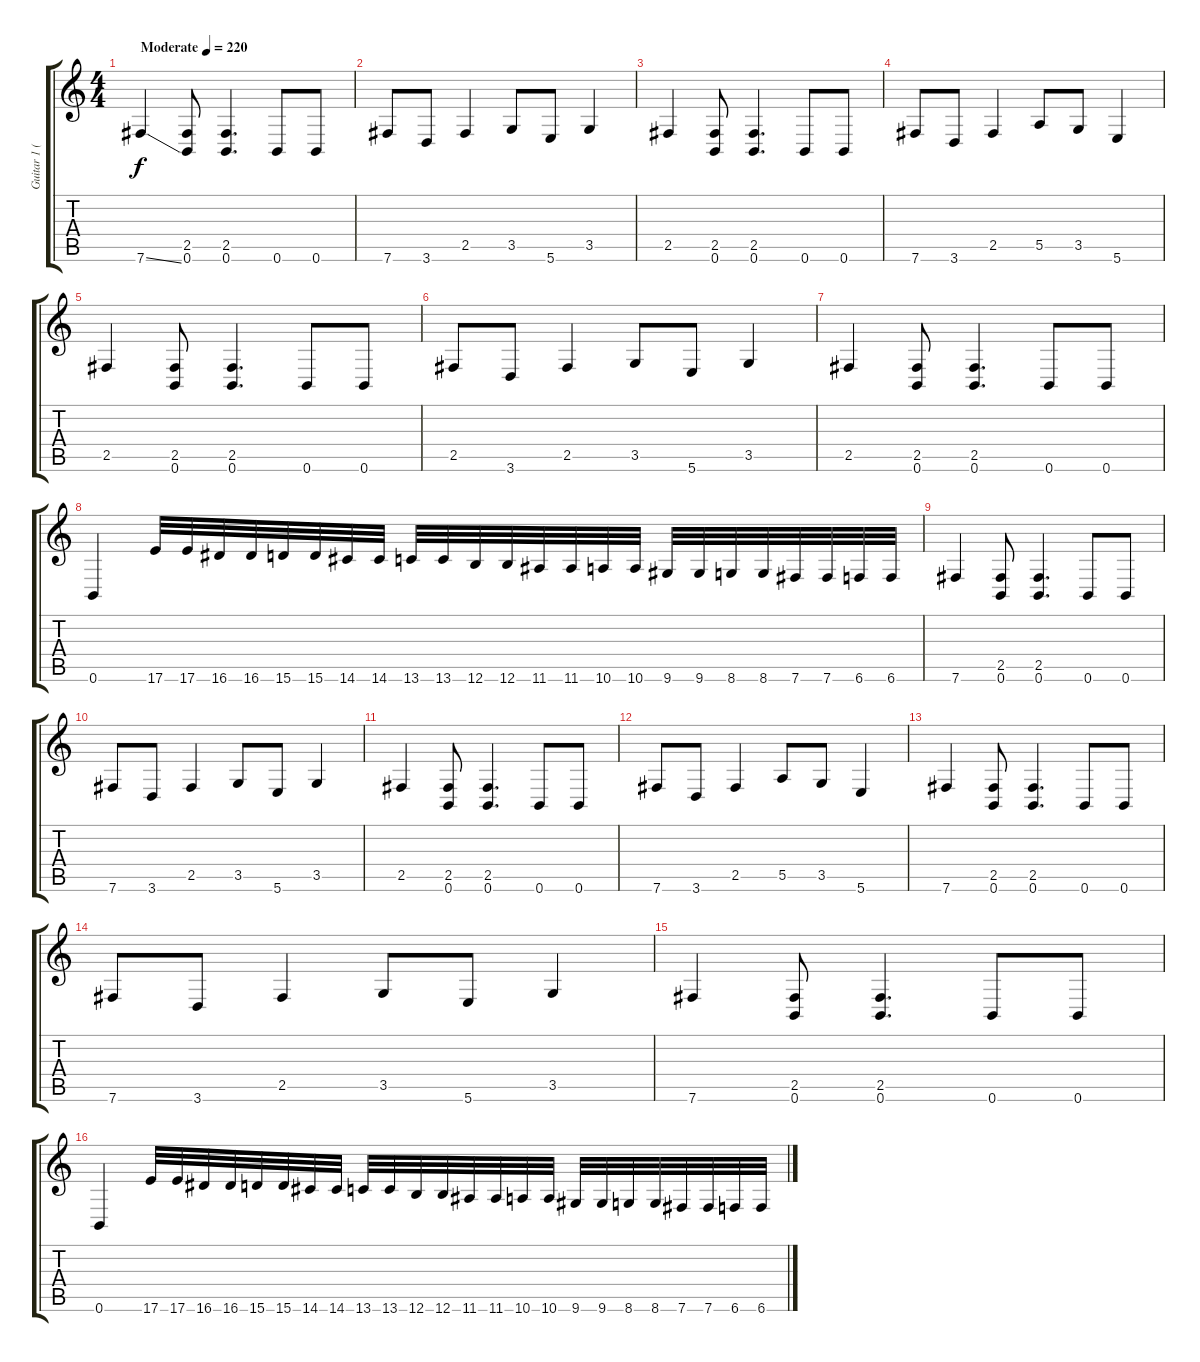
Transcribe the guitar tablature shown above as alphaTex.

\track ("Guitar 1 (Sebastian Tuvi)" "Guitar 1 (") {instrument distortionguitar}
\staff {score tabs}
\tuning (B3 Gb3 D3 A2 E2 B1) {hide}
\ts (4 4)
\tempo (220 "Moderate")
\clef g2
\ks c
7.6{ss}.4{dy f instrument distortionguitar} (2.5 0.6).8 (2.5 0.6).4{d} 0.6.8 0.6.8 |
7.6.8 3.6.8 2.5.4 3.5.8 5.6.8 3.5.4 |
2.5.4 (2.5 0.6).8 (2.5 0.6).4{d} 0.6.8 0.6.8 |
7.6.8 3.6.8 2.5.4 5.5.8 3.5.8 5.6.4 |
2.5.4 (2.5 0.6).8 (2.5 0.6).4{d} 0.6.8 0.6.8 |
2.5.8 3.6.8 2.5.4 3.5.8 5.6.8 3.5.4 |
2.5.4 (2.5 0.6).8 (2.5 0.6).4{d} 0.6.8 0.6.8 |
0.6.4 17.6.32 17.6.32 16.6.32 16.6.32 15.6.32 15.6.32 14.6.32 14.6.32 13.6.32 13.6.32 12.6.32 12.6.32 11.6.32 11.6.32 10.6.32 10.6.32 9.6.32 9.6.32 8.6.32 8.6.32 7.6.32 7.6.32 6.6.32 6.6.32 |
7.6.4 (2.5 0.6).8 (2.5 0.6).4{d} 0.6.8 0.6.8 |
7.6.8 3.6.8 2.5.4 3.5.8 5.6.8 3.5.4 |
2.5.4 (2.5 0.6).8 (2.5 0.6).4{d} 0.6.8 0.6.8 |
7.6.8 3.6.8 2.5.4 5.5.8 3.5.8 5.6.4 |
7.6.4 (2.5 0.6).8 (2.5 0.6).4{d} 0.6.8 0.6.8 |
7.6.8 3.6.8 2.5.4 3.5.8 5.6.8 3.5.4 |
7.6.4 (2.5 0.6).8 (2.5 0.6).4{d} 0.6.8 0.6.8 |
0.6.4 17.6.32 17.6.32 16.6.32 16.6.32 15.6.32 15.6.32 14.6.32 14.6.32 13.6.32 13.6.32 12.6.32 12.6.32 11.6.32 11.6.32 10.6.32 10.6.32 9.6.32 9.6.32 8.6.32 8.6.32 7.6.32 7.6.32 6.6.32 6.6.32
